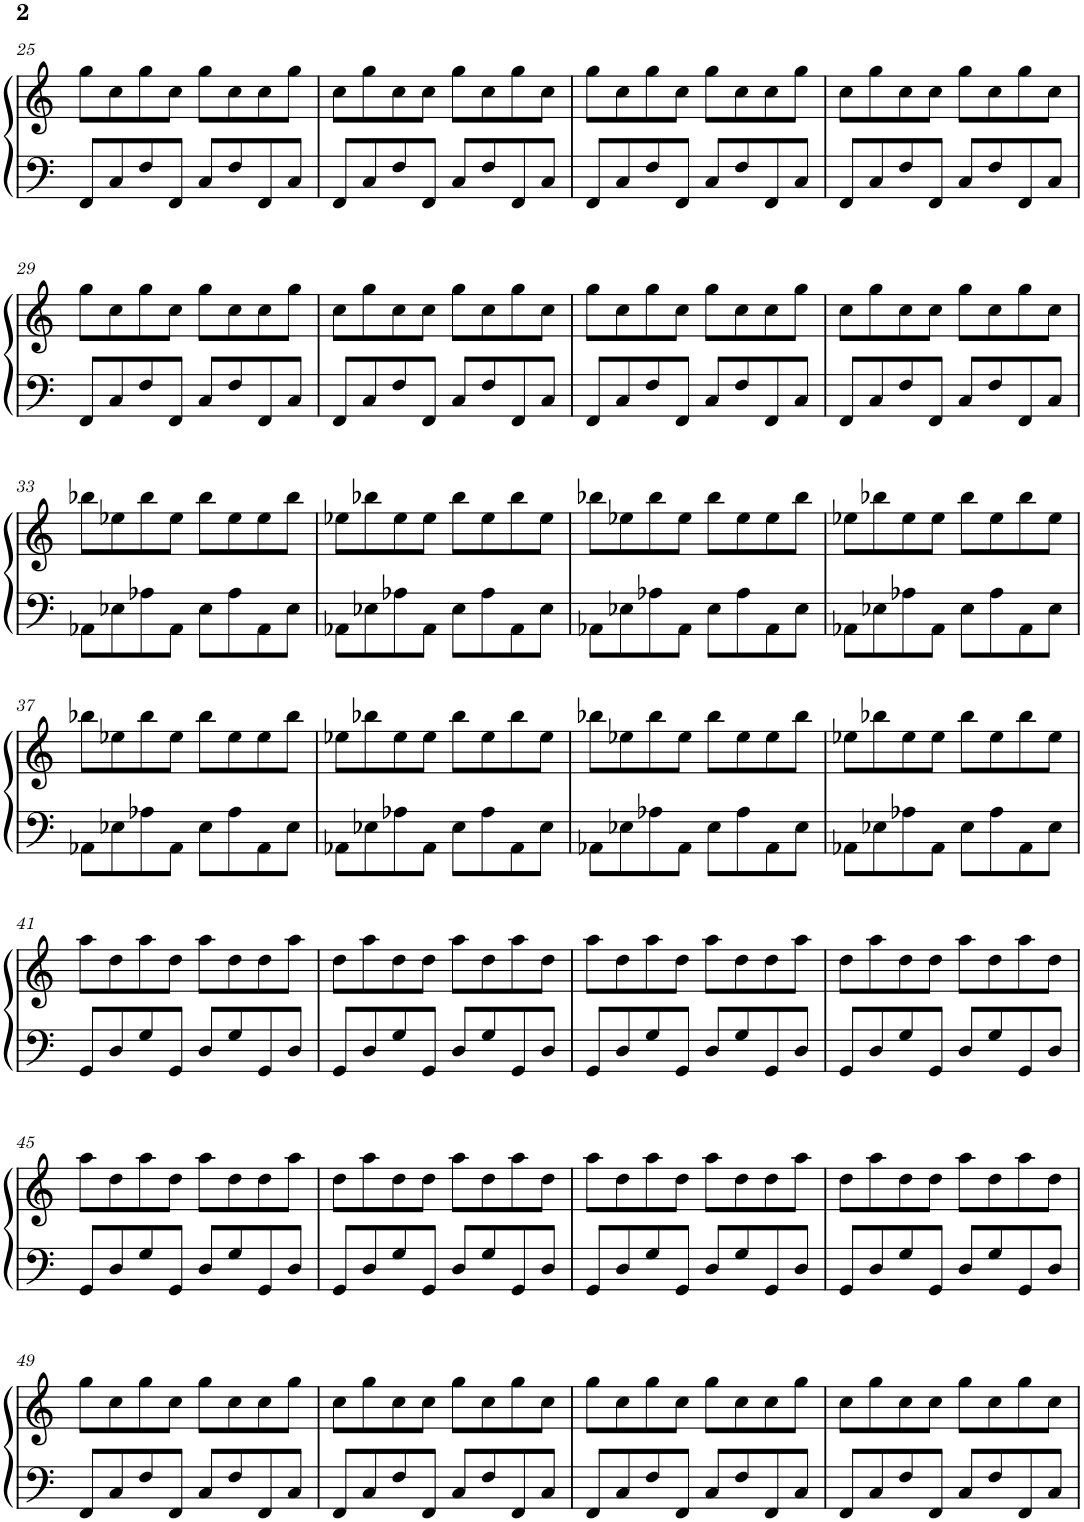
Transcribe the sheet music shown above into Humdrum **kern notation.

**kern	**kern
*part1	*part1
*staff2	*staff1
*I"Harpa	*
*I'Hpa.	*
!!LO:PB:g=z
*clefF4	*clefG2
*k[]	*k[]
*M4/4	*M4/4
=25	=25
8FF/L	8gg\L
8C/	8cc\
8F/	8gg\
8FF/J	8cc\J
8C/L	8gg\L
8F/	8cc\
8FF/	8cc\
8C/J	8gg\J
=26	=26
8FF/L	8cc\L
8C/	8gg\
8F/	8cc\
8FF/J	8cc\J
8C/L	8gg\L
8F/	8cc\
8FF/	8gg\
8C/J	8cc\J
=27	=27
8FF/L	8gg\L
8C/	8cc\
8F/	8gg\
8FF/J	8cc\J
8C/L	8gg\L
8F/	8cc\
8FF/	8cc\
8C/J	8gg\J
=28	=28
8FF/L	8cc\L
8C/	8gg\
8F/	8cc\
8FF/J	8cc\J
8C/L	8gg\L
8F/	8cc\
8FF/	8gg\
8C/J	8cc\J
!!LO:LB:g=z
=29	=29
8FF/L	8gg\L
8C/	8cc\
8F/	8gg\
8FF/J	8cc\J
8C/L	8gg\L
8F/	8cc\
8FF/	8cc\
8C/J	8gg\J
=30	=30
8FF/L	8cc\L
8C/	8gg\
8F/	8cc\
8FF/J	8cc\J
8C/L	8gg\L
8F/	8cc\
8FF/	8gg\
8C/J	8cc\J
=31	=31
8FF/L	8gg\L
8C/	8cc\
8F/	8gg\
8FF/J	8cc\J
8C/L	8gg\L
8F/	8cc\
8FF/	8cc\
8C/J	8gg\J
=32	=32
8FF/L	8cc\L
8C/	8gg\
8F/	8cc\
8FF/J	8cc\J
8C/L	8gg\L
8F/	8cc\
8FF/	8gg\
8C/J	8cc\J
!!LO:LB:g=z
=33	=33
8AA-X\L	8bb-X\L
8E-X\	8ee-X\
8A-X\	8bb-\
8AA-\J	8ee-\J
8E-\L	8bb-\L
8A-\	8ee-\
8AA-\	8ee-\
8E-\J	8bb-\J
=34	=34
8AA-X\L	8ee-X\L
8E-X\	8bb-X\
8A-X\	8ee-\
8AA-\J	8ee-\J
8E-\L	8bb-\L
8A-\	8ee-\
8AA-\	8bb-\
8E-\J	8ee-\J
=35	=35
8AA-X\L	8bb-X\L
8E-X\	8ee-X\
8A-X\	8bb-\
8AA-\J	8ee-\J
8E-\L	8bb-\L
8A-\	8ee-\
8AA-\	8ee-\
8E-\J	8bb-\J
=36	=36
8AA-X\L	8ee-X\L
8E-X\	8bb-X\
8A-X\	8ee-\
8AA-\J	8ee-\J
8E-\L	8bb-\L
8A-\	8ee-\
8AA-\	8bb-\
8E-\J	8ee-\J
!!LO:LB:g=z
=37	=37
8AA-X\L	8bb-X\L
8E-X\	8ee-X\
8A-X\	8bb-\
8AA-\J	8ee-\J
8E-\L	8bb-\L
8A-\	8ee-\
8AA-\	8ee-\
8E-\J	8bb-\J
=38	=38
8AA-X\L	8ee-X\L
8E-X\	8bb-X\
8A-X\	8ee-\
8AA-\J	8ee-\J
8E-\L	8bb-\L
8A-\	8ee-\
8AA-\	8bb-\
8E-\J	8ee-\J
=39	=39
8AA-X\L	8bb-X\L
8E-X\	8ee-X\
8A-X\	8bb-\
8AA-\J	8ee-\J
8E-\L	8bb-\L
8A-\	8ee-\
8AA-\	8ee-\
8E-\J	8bb-\J
=40	=40
8AA-X\L	8ee-X\L
8E-X\	8bb-X\
8A-X\	8ee-\
8AA-\J	8ee-\J
8E-\L	8bb-\L
8A-\	8ee-\
8AA-\	8bb-\
8E-\J	8ee-\J
!!LO:LB:g=z
=41	=41
8GG/L	8aa\L
8D/	8dd\
8G/	8aa\
8GG/J	8dd\J
8D/L	8aa\L
8G/	8dd\
8GG/	8dd\
8D/J	8aa\J
=42	=42
8GG/L	8dd\L
8D/	8aa\
8G/	8dd\
8GG/J	8dd\J
8D/L	8aa\L
8G/	8dd\
8GG/	8aa\
8D/J	8dd\J
=43	=43
8GG/L	8aa\L
8D/	8dd\
8G/	8aa\
8GG/J	8dd\J
8D/L	8aa\L
8G/	8dd\
8GG/	8dd\
8D/J	8aa\J
=44	=44
8GG/L	8dd\L
8D/	8aa\
8G/	8dd\
8GG/J	8dd\J
8D/L	8aa\L
8G/	8dd\
8GG/	8aa\
8D/J	8dd\J
!!LO:LB:g=z
=45	=45
8GG/L	8aa\L
8D/	8dd\
8G/	8aa\
8GG/J	8dd\J
8D/L	8aa\L
8G/	8dd\
8GG/	8dd\
8D/J	8aa\J
=46	=46
8GG/L	8dd\L
8D/	8aa\
8G/	8dd\
8GG/J	8dd\J
8D/L	8aa\L
8G/	8dd\
8GG/	8aa\
8D/J	8dd\J
=47	=47
8GG/L	8aa\L
8D/	8dd\
8G/	8aa\
8GG/J	8dd\J
8D/L	8aa\L
8G/	8dd\
8GG/	8dd\
8D/J	8aa\J
=48	=48
8GG/L	8dd\L
8D/	8aa\
8G/	8dd\
8GG/J	8dd\J
8D/L	8aa\L
8G/	8dd\
8GG/	8aa\
8D/J	8dd\J
!!LO:LB:g=z
=49	=49
8FF/L	8gg\L
8C/	8cc\
8F/	8gg\
8FF/J	8cc\J
8C/L	8gg\L
8F/	8cc\
8FF/	8cc\
8C/J	8gg\J
=50	=50
8FF/L	8cc\L
8C/	8gg\
8F/	8cc\
8FF/J	8cc\J
8C/L	8gg\L
8F/	8cc\
8FF/	8gg\
8C/J	8cc\J
=51	=51
8FF/L	8gg\L
8C/	8cc\
8F/	8gg\
8FF/J	8cc\J
8C/L	8gg\L
8F/	8cc\
8FF/	8cc\
8C/J	8gg\J
=52	=52
8FF/L	8cc\L
8C/	8gg\
8F/	8cc\
8FF/J	8cc\J
8C/L	8gg\L
8F/	8cc\
8FF/	8gg\
8C/J	8cc\J
=	=
*-	*-
